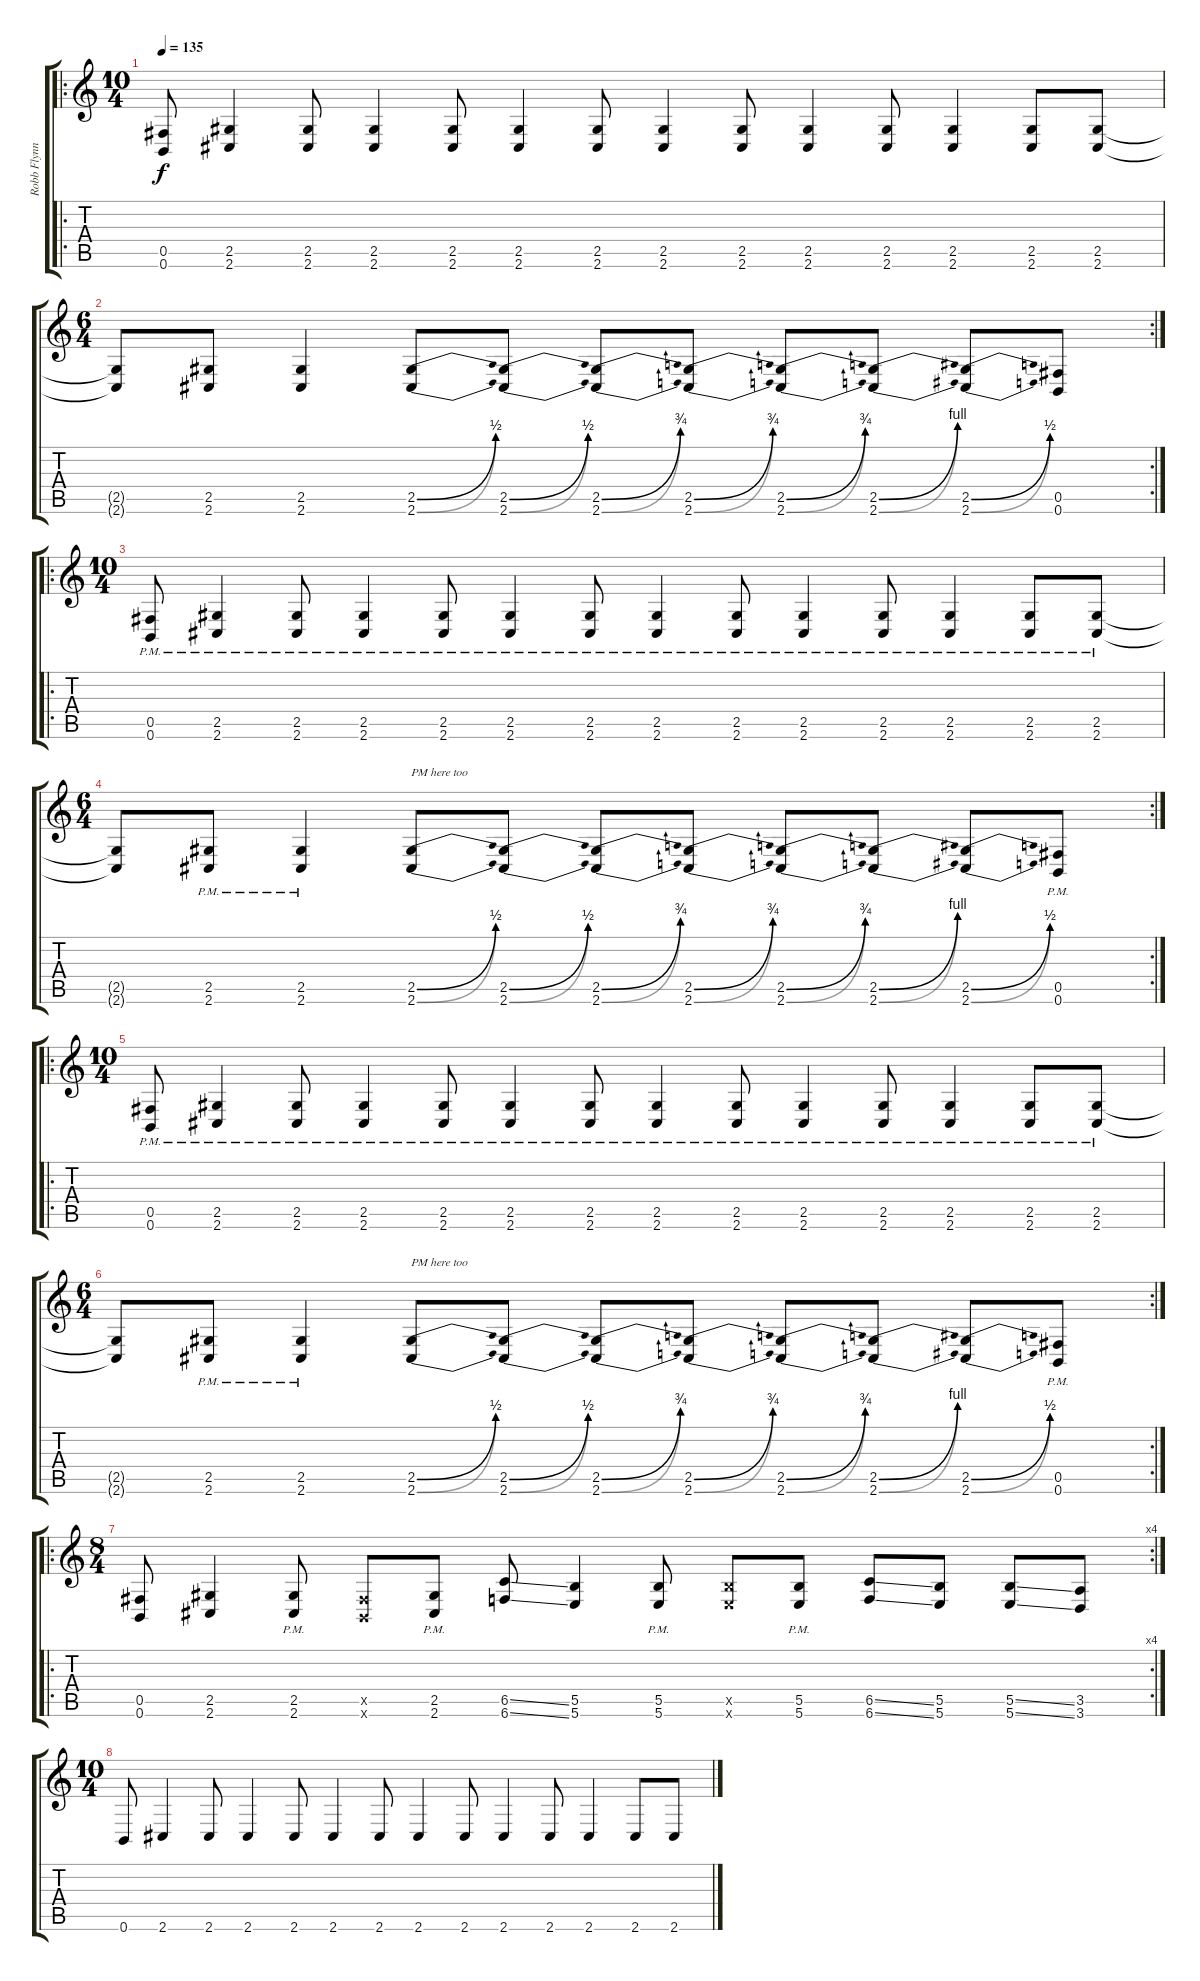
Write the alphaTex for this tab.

\track ("Robb Flynn [Guitar]" "Robb Flynn") {instrument distortionguitar}
\staff {score tabs}
\tuning (Db4 Ab3 E3 B2 Gb2 B1) {hide}
\ro
\ts (10 4)
\tempo 135
\clef g2
\ks c
(0.5 0.6).8{dy f} (2.5 2.6).4 (2.5 2.6).8 (2.5 2.6).4 (2.5 2.6).8 (2.5 2.6).4 (2.5 2.6).8 (2.5 2.6).4 (2.5 2.6).8 (2.5 2.6).4 (2.5 2.6).8 (2.5 2.6).4 (2.5 2.6).8 (2.5 2.6).8 |
\rc 2
\ts (6 4)
(2.5{t} 2.6{t}).8 (2.5 2.6).8 (2.5 2.6).4 (2.5{be (bend 0 0 60 2)} 2.6{be (bend 0 0 60 2)}).8 (2.5{be (bend 0 0 60 2)} 2.6{be (bend 0 0 60 2)}).8 (2.5{be (bend 0 0 60 3)} 2.6{be (bend 0 0 60 3)}).8 (2.5{be (bend 0 0 60 3)} 2.6{be (bend 0 0 60 3)}).8 (2.5{be (bend 0 0 60 3)} 2.6{be (bend 0 0 60 3)}).8 (2.5{be (bend 0 0 60 4)} 2.6{be (bend 0 0 60 4)}).8 (2.5{be (bend 0 0 60 2)} 2.6{be (bend 0 0 60 2)}).8 (0.5 0.6).8 |
\ro
\ts (10 4)
(0.5{pm} 0.6{pm}).8 (2.5{pm} 2.6{pm}).4 (2.5{pm} 2.6{pm}).8 (2.5{pm} 2.6{pm}).4 (2.5{pm} 2.6{pm}).8 (2.5{pm} 2.6{pm}).4 (2.5{pm} 2.6{pm}).8 (2.5{pm} 2.6{pm}).4 (2.5{pm} 2.6{pm}).8 (2.5{pm} 2.6{pm}).4 (2.5{pm} 2.6{pm}).8 (2.5{pm} 2.6{pm}).4 (2.5{pm} 2.6{pm}).8 (2.5{pm} 2.6{pm}).8 |
\rc 2
\ts (6 4)
(2.5{t} 2.6{t}).8 (2.5{pm} 2.6{pm}).8 (2.5{pm} 2.6{pm}).4 (2.5{be (bend 0 0 60 2)} 2.6{be (bend 0 0 60 2)}).8{txt "PM here too"} (2.5{be (bend 0 0 60 2)} 2.6{be (bend 0 0 60 2)}).8 (2.5{be (bend 0 0 60 3)} 2.6{be (bend 0 0 60 3)}).8 (2.5{be (bend 0 0 60 3)} 2.6{be (bend 0 0 60 3)}).8 (2.5{be (bend 0 0 60 3)} 2.6{be (bend 0 0 60 3)}).8 (2.5{be (bend 0 0 60 4)} 2.6{be (bend 0 0 60 4)}).8 (2.5{be (bend 0 0 60 2)} 2.6{be (bend 0 0 60 2)}).8 (0.5{pm} 0.6{pm}).8 |
\ro
\ts (10 4)
(0.5{pm} 0.6{pm}).8 (2.5{pm} 2.6{pm}).4 (2.5{pm} 2.6{pm}).8 (2.5{pm} 2.6{pm}).4 (2.5{pm} 2.6{pm}).8 (2.5{pm} 2.6{pm}).4 (2.5{pm} 2.6{pm}).8 (2.5{pm} 2.6{pm}).4 (2.5{pm} 2.6{pm}).8 (2.5{pm} 2.6{pm}).4 (2.5{pm} 2.6{pm}).8 (2.5{pm} 2.6{pm}).4 (2.5{pm} 2.6{pm}).8 (2.5{pm} 2.6{pm}).8 |
\rc 2
\ts (6 4)
(2.5{t} 2.6{t}).8 (2.5{pm} 2.6{pm}).8 (2.5{pm} 2.6{pm}).4 (2.5{be (bend 0 0 60 2)} 2.6{be (bend 0 0 60 2)}).8{txt "PM here too"} (2.5{be (bend 0 0 60 2)} 2.6{be (bend 0 0 60 2)}).8 (2.5{be (bend 0 0 60 3)} 2.6{be (bend 0 0 60 3)}).8 (2.5{be (bend 0 0 60 3)} 2.6{be (bend 0 0 60 3)}).8 (2.5{be (bend 0 0 60 3)} 2.6{be (bend 0 0 60 3)}).8 (2.5{be (bend 0 0 60 4)} 2.6{be (bend 0 0 60 4)}).8 (2.5{be (bend 0 0 60 2)} 2.6{be (bend 0 0 60 2)}).8 (0.5{pm} 0.6{pm}).8 |
\ro
\rc 4
\ts (8 4)
(0.5 0.6).8 (2.5 2.6).4 (2.5{pm} 2.6{pm}).8 (0.5{x} 0.6{x}).8 (2.5{pm} 2.6{pm}).8 (6.5{ss} 6.6{ss}).8 (5.5 5.6).4 (5.5{pm} 5.6{pm}).8 (5.5{x} 5.6{x}).8 (5.5{pm} 5.6{pm}).8 (6.5{ss} 6.6{ss}).8 (5.5 5.6).8 (5.5{ss} 5.6{ss}).8 (3.5 3.6).8 |
\ts (10 4)
0.6.8 2.6.4 2.6.8 2.6.4 2.6.8 2.6.4 2.6.8 2.6.4 2.6.8 2.6.4 2.6.8 2.6.4 2.6.8 2.6.8
